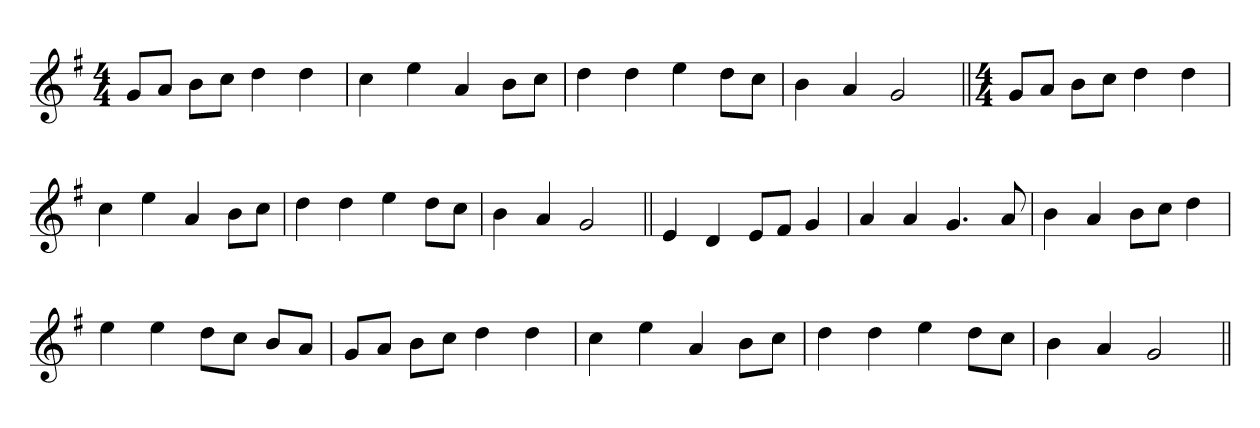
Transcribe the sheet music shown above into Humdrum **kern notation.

**kern
*part1
*staff1
*clefG2
*k[f#]
*G:
*M4/4
=1
8gL
8aJ
8bL
8ccJ
4dd
4dd
=
4cc
4ee
4a
8bL
8ccJ
=
4dd
4dd
4ee
8ddL
8ccJ
=
4b
4a
2g
=||
*M4/4
8gL
8aJ
8bL
8ccJ
4dd
4dd
=
4cc
4ee
4a
8bL
8ccJ
=
4dd
4dd
4ee
8ddL
8ccJ
=
4b
4a
2g
=||
4e
4d
8eL
8f#J
4g
=
4a
4a
4.g
8a
=
4b
4a
8bL
8ccJ
4dd
=
4ee
4ee
8ddL
8ccJ
8bL
8aJ
=
8gL
8aJ
8bL
8ccJ
4dd
4dd
=
4cc
4ee
4a
8bL
8ccJ
=
4dd
4dd
4ee
8ddL
8ccJ
=
4b
4a
2g
=||
*-
